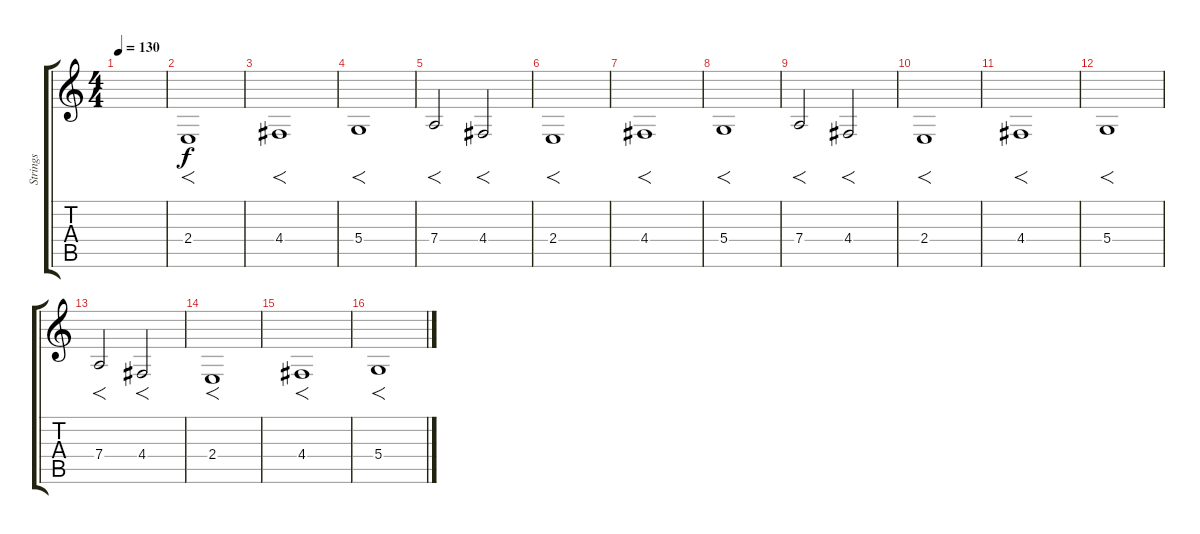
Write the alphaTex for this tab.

\track ("Strings" "Strings") {instrument stringensemble1}
\staff {score tabs}
\tuning (E4 B3 G3 D3 A2 E2) {hide}
\ts (4 4)
\tempo 130
\clef g2
\ks c
|
2.4.1{f} |
4.4.1{f} |
5.4.1{f} |
7.4.2{f} 4.4.2{f} |
2.4.1{f} |
4.4.1{f} |
5.4.1{f} |
7.4.2{f} 4.4.2{f} |
2.4.1{f} |
4.4.1{f} |
5.4.1{f} |
7.4.2{f} 4.4.2{f} |
2.4.1{f} |
4.4.1{f} |
5.4.1{f}
